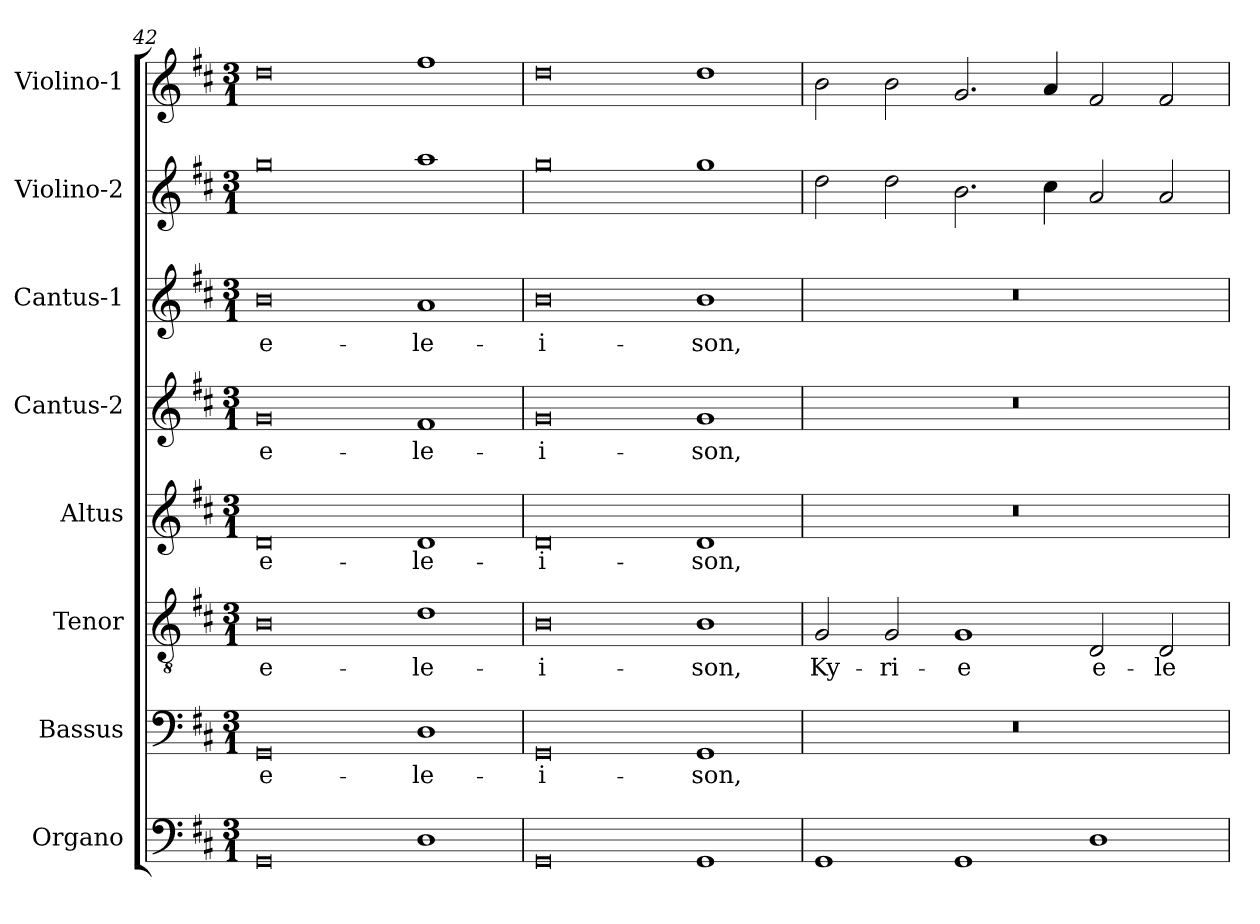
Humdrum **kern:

**kern	**kern	**text	**kern	**text	**kern	**text	**kern	**text	**kern	**text	**kern	**kern
*part8	*part7	*part7	*part6	*part6	*part5	*part5	*part4	*part4	*part3	*part3	*part2	*part1
*staff8	*staff7	*staff7	*staff6	*staff6	*staff5	*staff5	*staff4	*staff4	*staff3	*staff3	*staff2	*staff1
*I"Organo	*I"Bassus	*	*I"Tenor	*	*I"Altus	*	*I"Cantus-2	*	*I"Cantus-1	*	*I"Violino-2	*I"Violino-1
*I'Og	*I'B	*	*I'T	*	*I'A	*	*I'C2	*	*I'C1	*	*I'V2	*I'V1
*clefF4	*clefF4	*	*clefGv2	*	*clefG2	*	*clefG2	*	*clefG2	*	*clefG2	*clefG2
*k[f#c#]	*k[f#c#]	*	*k[f#c#]	*	*k[f#c#]	*	*k[f#c#]	*	*k[f#c#]	*	*k[f#c#]	*k[f#c#]
*D:	*D:	*	*D:	*	*D:	*	*D:	*	*D:	*	*D:	*D:
*M3/1	*M3/1	*	*M3/1	*	*M3/1	*	*M3/1	*	*M3/1	*	*M3/1	*M3/1
=42	=42	=42	=42	=42	=42	=42	=42	=42	=42	=42	=42	=42
!	!	!LO:LY:b	!	!	!	!	!	!	!	!	!	!
!	!	!	!	!LO:LY:b	!	!	!	!	!	!	!	!
!	!	!	!	!	!	!LO:LY:b	!	!	!	!	!	!
!	!	!	!	!	!	!	!	!LO:LY:b	!	!	!	!
!	!	!	!	!	!	!	!	!	!	!LO:LY:b	!	!
0GG	0GG	e-	0B	e-	0d	e-	0g	e-	0b	e-	0gg	0dd
!	!	!LO:LY:b	!	!	!	!	!	!	!	!	!	!
!	!	!	!	!LO:LY:b	!	!	!	!	!	!	!	!
!	!	!	!	!	!	!LO:LY:b	!	!	!	!	!	!
!	!	!	!	!	!	!	!	!LO:LY:b	!	!	!	!
!	!	!	!	!	!	!	!	!	!	!LO:LY:b	!	!
1D	1D	-le-	1d	-le-	1d	-le-	1f#	-le-	1a	-le-	1aa	1ff#
=43	=43	=43	=43	=43	=43	=43	=43	=43	=43	=43	=43	=43
!	!	!LO:LY:b	!	!	!	!	!	!	!	!	!	!
!	!	!	!	!LO:LY:b	!	!	!	!	!	!	!	!
!	!	!	!	!	!	!LO:LY:b	!	!	!	!	!	!
!	!	!	!	!	!	!	!	!LO:LY:b	!	!	!	!
!	!	!	!	!	!	!	!	!	!	!LO:LY:b	!	!
0GG	0GG	-i-	0B	-i-	0d	-i-	0g	-i-	0b	-i-	0gg	0dd
!	!	!LO:LY:b	!	!	!	!	!	!	!	!	!	!
!	!	!	!	!LO:LY:b	!	!	!	!	!	!	!	!
!	!	!	!	!	!	!LO:LY:b	!	!	!	!	!	!
!	!	!	!	!	!	!	!	!LO:LY:b	!	!	!	!
!	!	!	!	!	!	!	!	!	!	!LO:LY:b	!	!
1GG	1GG	-son,	1B	-son,	1d	-son,	1g	-son,	1b	-son,	1gg	1dd
=44	=44	=44	=44	=44	=44	=44	=44	=44	=44	=44	=44	=44
!	!	!	!	!LO:LY:b	!	!	!	!	!	!	!	!
1GG	0.r	.	2G/	Ky-	0.r	.	0.r	.	0.r	.	2dd\	2b\
!	!	!	!	!LO:LY:b	!	!	!	!	!	!	!	!
.	.	.	2G/	-ri-	.	.	.	.	.	.	2dd\	2b\
!	!	!	!	!LO:LY:b	!	!	!	!	!	!	!	!
1GG	.	.	1G	-e	.	.	.	.	.	.	2.b\	2.g/
.	.	.	.	.	.	.	.	.	.	.	4cc#\	4a/
!	!	!	!	!LO:LY:b	!	!	!	!	!	!	!	!
1D	.	.	2D/	e-	.	.	.	.	.	.	2a/	2f#/
!	!	!	!	!LO:LY:b	!	!	!	!	!	!	!	!
.	.	.	2D/	-le-	.	.	.	.	.	.	2a/	2f#/
=	=	=	=	=	=	=	=	=	=	=	=	=
*-	*-	*-	*-	*-	*-	*-	*-	*-	*-	*-	*-	*-
